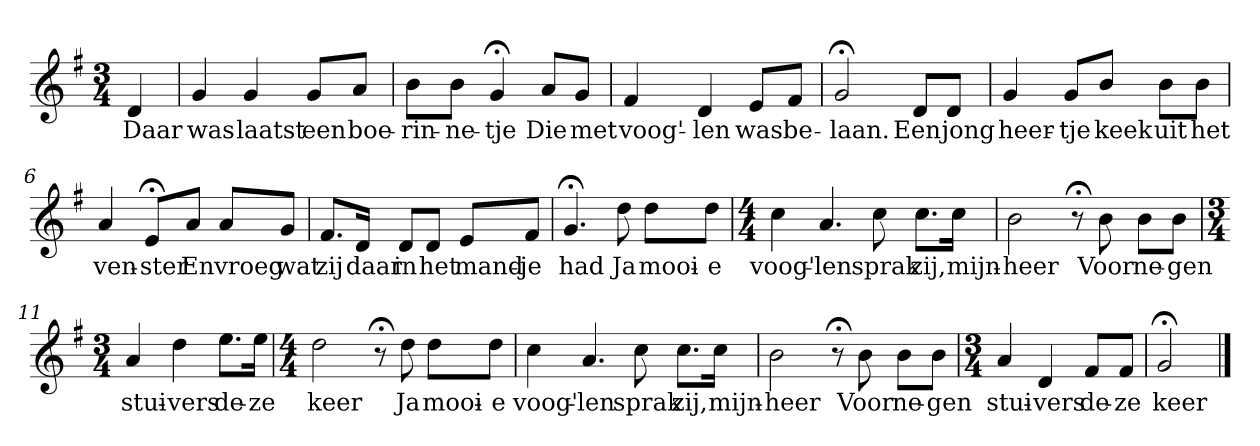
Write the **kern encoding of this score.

**kern	**text
*part1	*part1
*staff1	*staff1
*k[f#]	*
*G:	*
*M3/4	*
*MM120	*
=	=
4d	Daar
=1	=1
4g	was
4g	laatst
8gL	een
8aJ	boe-
=2	=2
8bL	-rin-
8bJ	-ne-
4g;<	-tje
8aL	Die
8gJ	met
=3	=3
4f#	voog'-
4d	-len
8eL	was
8f#J	be-
=4	=4
2g;<	-laan.
8dL	Een
8dJ	jong
=5	=5
4g	heer-
8gL	-tje
8bJ	keek
8bL	uit
8bJ	het
=6	=6
4a	ven-
8e;<L	-ster
8aJ	En
8aL	vroeg
8gJ	wat
=7	=7
8.f#L	zij
16dJk	daar
8dL	in
8dJ	het
8eL	mand-
8f#J	-je
=8	=8
4.g;<	had
8dd	Ja
8ddL	mooi-
8ddJ	-e
=9	=9
*M4/4	*
4cc	voog'-
4.a	-len
8cc	sprak
8.ccL	zij,
16ccJk	mijn-
=10	=10
2b	-heer
8r;<	.
8b	Voor
8bL	ne-
8bJ	-gen
=11	=11
*M3/4	*
4a	stui-
4dd	-vers
8.eeL	de-
16eeJk	-ze
=12	=12
*M4/4	*
2dd	keer
8r;<	.
8dd	Ja
8ddL	mooi-
8ddJ	-e
=13	=13
4cc	voog'-
4.a	-len
8cc	sprak
8.ccL	zij,
16ccJk	mijn-
=14	=14
2b	-heer
8r;<	.
8b	Voor
8bL	ne-
8bJ	-gen
=15	=15
*M3/4	*
4a	stui-
4d	-vers
8f#L	de-
8f#J	-ze
=16	=16
2g;<	keer
==	==
*-	*-
